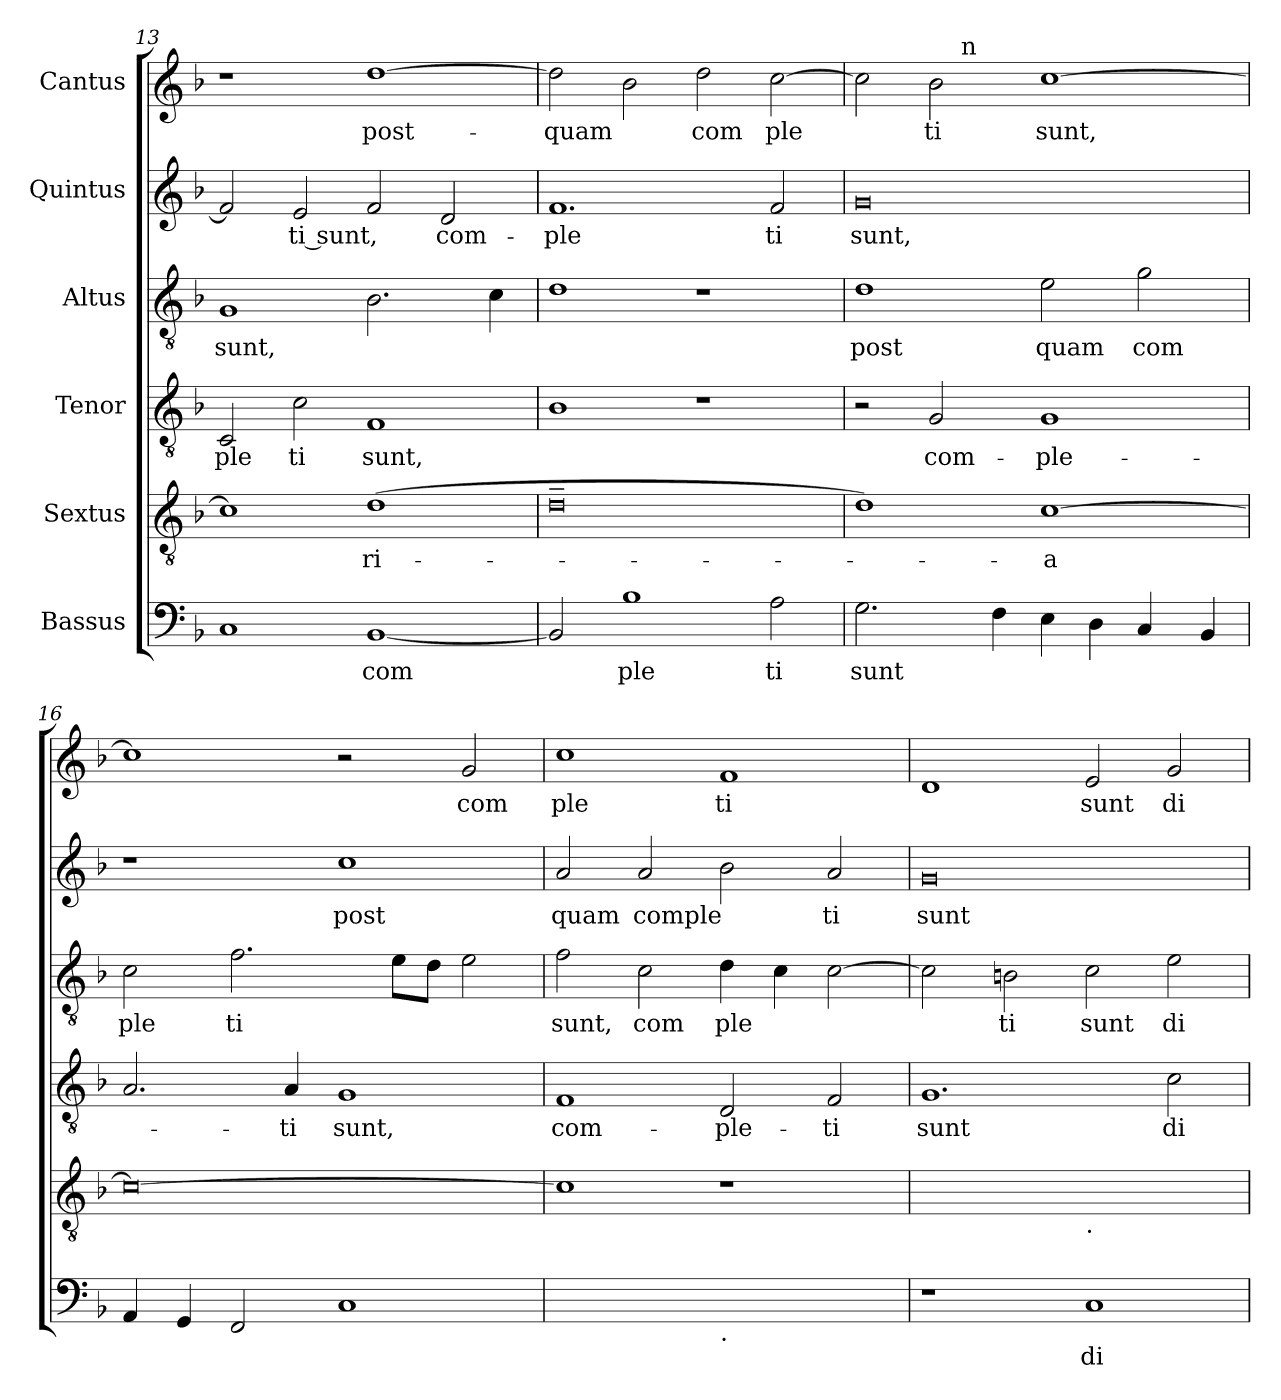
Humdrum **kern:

**kern	**text	**kern	**text	**kern	**text	**kern	**text	**kern	**text	**kern	**text
*part6	*part6	*part5	*part5	*part4	*part4	*part3	*part3	*part2	*part2	*part1	*part1
*staff6	*staff6	*staff5	*staff5	*staff4	*staff4	*staff3	*staff3	*staff2	*staff2	*staff1	*staff1
*I"Bassus	*	*I"Sextus	*	*I"Tenor	*	*I"Altus	*	*I"Quintus	*	*I"Cantus	*
!!LO:LB:g=z
*clefF4	*	*clefGv2	*	*clefGv2	*	*clefGv2	*	*clefG2	*	*clefG2	*
*k[b-]	*	*k[b-]	*	*k[b-]	*	*k[b-]	*	*k[b-]	*	*k[b-]	*
*F:	*	*F:	*	*F:	*	*F:	*	*F:	*	*F:	*
=13	=13	=13	=13	=13	=13	=13	=13	=13	=13	=13	=13
!	!	!	!	!	!LO:LY:b	!	!LO:LY:b	!	!	!	!
1C	.	1c]	.	2C/	ple	1G	sunt,	2f/]	.	1r	.
!	!	!	!	!	!LO:LY:b	!	!	!	!LO:LY:b	!	!
.	.	.	.	2c\	ti	.	.	2e/	-ti sunt,	.	.
!	!LO:LY:b	!	!LO:LY:b	!	!LO:LY:b	!	!	!	!	!	!LO:LY:b
[>1BB-	com	(>1d	-ri-	1F	sunt,	2.B-\	.	2f/	.	[<1dd	post-
!	!	!	!	!	!	!	!	!	!LO:LY:b	!	!
.	.	.	.	.	.	.	.	2d/	com-	.	.
.	.	.	.	.	.	4c\	.	.	.	.	.
!!LO:PB:g=z
=14	=14	=14	=14	=14	=14	=14	=14	=14	=14	=14	=14
!	!	!	!	!	!	!	!	!	!LO:LY:b	!	!LO:LY:b
2BB-/]	.	0d~>	.	1B-	.	1d	.	1.f	-ple	2dd\]	-quam
!	!LO:LY:b	!	!	!	!	!	!	!	!	!	!
1B-	ple	.	.	.	.	.	.	.	.	2b-\	.
!	!	!	!	!	!	!	!	!	!	!	!LO:LY:b
.	.	.	.	1r	.	1r	.	.	.	2dd\	com
!	!LO:LY:b	!	!	!	!	!	!	!	!LO:LY:b	!	!LO:LY:b
2A\	ti	.	.	.	.	.	.	2f/	ti	[>2cc\	ple
=15	=15	=15	=15	=15	=15	=15	=15	=15	=15	=15	=15
!	!LO:LY:b	!	!	!	!	!	!LO:LY:b	!	!LO:LY:b	!	!
*	*	*	*	*	*	*	*	*	*	*^	*
2.G\	sunt	1d)	.	2r	.	1d	post	0g	sunt,	2cc\]	2ryy	.
!	!	!	!	!	!LO:LY:b	!	!	!	!	!	!	!LO:LY:b
.	.	.	.	2G/	com-	.	.	.	.	2b-\	8ryy	ti
!	!	!	!	!	!	!	!	!	!	!	!LO:TX:a:t=n	!
.	.	.	.	.	.	.	.	.	.	.	1ryy	.
4F\	.	.	.	.	.	.	.	.	.	.	.	.
!	!	!	!LO:LY:b	!	!LO:LY:b	!	!LO:LY:b	!	!	!	!	!LO:LY:b
4E\	.	[>1c	-a	1G	-ple-	2e\	quam	.	.	[>1cc	.	sunt,
4D\	.	.	.	.	.	.	.	.	.	.	.	.
!	!	!	!	!	!	!	!LO:LY:b	!	!	!	!	!
4C/	.	.	.	.	.	2g\	com	.	.	.	.	.
.	.	.	.	.	.	.	.	.	.	.	4.ryy	.
4BB-/	.	.	.	.	.	.	.	.	.	.	.	.
=16	=16	=16	=16	=16	=16	=16	=16	=16	=16	=16	=16	=16
!	!	!	!	!	!	!	!LO:LY:b	!	!	!	!	!
*	*	*	*	*	*	*	*	*	*	*v	*v	*
4AA/	.	0c_	.	2.A/	.	2c\	ple	1r	.	1cc]	.
4GG/	.	.	.	.	.	.	.	.	.	.	.
!	!	!	!	!	!	!	!LO:LY:b	!	!	!	!
2FF/	.	.	.	.	.	2.f\	ti	.	.	.	.
!	!	!	!	!	!LO:LY:b	!	!	!	!	!	!
.	.	.	.	4A/	-ti	.	.	.	.	.	.
!	!	!	!	!	!LO:LY:b	!	!	!	!LO:LY:b	!	!
1C	.	.	.	1G	sunt,	.	.	1cc	post	2r	.
.	.	.	.	.	.	8e\L	.	.	.	.	.
.	.	.	.	.	.	8d\J	.	.	.	.	.
!	!	!	!	!	!	!	!	!	!	!	!LO:LY:b
.	.	.	.	.	.	2e\	.	.	.	2g/	com
=17	=17	=17	=17	=17	=17	=17	=17	=17	=17	=17	=17
!	!	!	!	!	!LO:LY:b	!	!LO:LY:b	!	!LO:LY:b	!	!LO:LY:b
1ryy	.	1c]	.	1F	com-	2f\	sunt,	2a/	quam	1cc	ple
!	!	!	!	!	!	!	!LO:LY:b	!	!LO:LY:b	!	!
.	.	.	.	.	.	2c\	com	2a/	comple	.	.
!LO:TX:b:t=.	!	!	!	!	!	!	!	!	!	!	!
!	!	!	!	!	!LO:LY:b	!	!LO:LY:b	!	!	!	!LO:LY:b
1ryy	.	1r	.	2D/	-ple-	4d\	ple	2b-\	.	1f	ti
.	.	.	.	.	.	4c\	.	.	.	.	.
!	!	!	!	!	!LO:LY:b	!	!	!	!LO:LY:b	!	!
.	.	.	.	2F/	-ti	[>2c\	.	2a/	ti	.	.
=18	=18	=18	=18	=18	=18	=18	=18	=18	=18	=18	=18
!	!	!	!	!	!LO:LY:b	!	!	!	!LO:LY:b	!	!
1r	.	1ryy	.	1.G	sunt	2c\]	.	0g	sunt	1d	.
!	!	!	!	!	!	!	!LO:LY:b	!	!	!	!
.	.	.	.	.	.	2Bn\	ti	.	.	.	.
!	!	!LO:TX:b:t=.	!	!	!	!	!	!	!	!	!
!	!LO:LY:b	!	!	!	!	!	!LO:LY:b	!	!	!	!LO:LY:b
1C	di	1ryy	.	.	.	2c\	sunt	.	.	2e/	sunt
!	!	!	!	!	!LO:LY:b	!	!LO:LY:b	!	!	!	!LO:LY:b
.	.	.	.	2c\	di-	2e\	di	.	.	2g/	di
=	=	=	=	=	=	=	=	=	=	=	=
*-	*-	*-	*-	*-	*-	*-	*-	*-	*-	*-	*-
